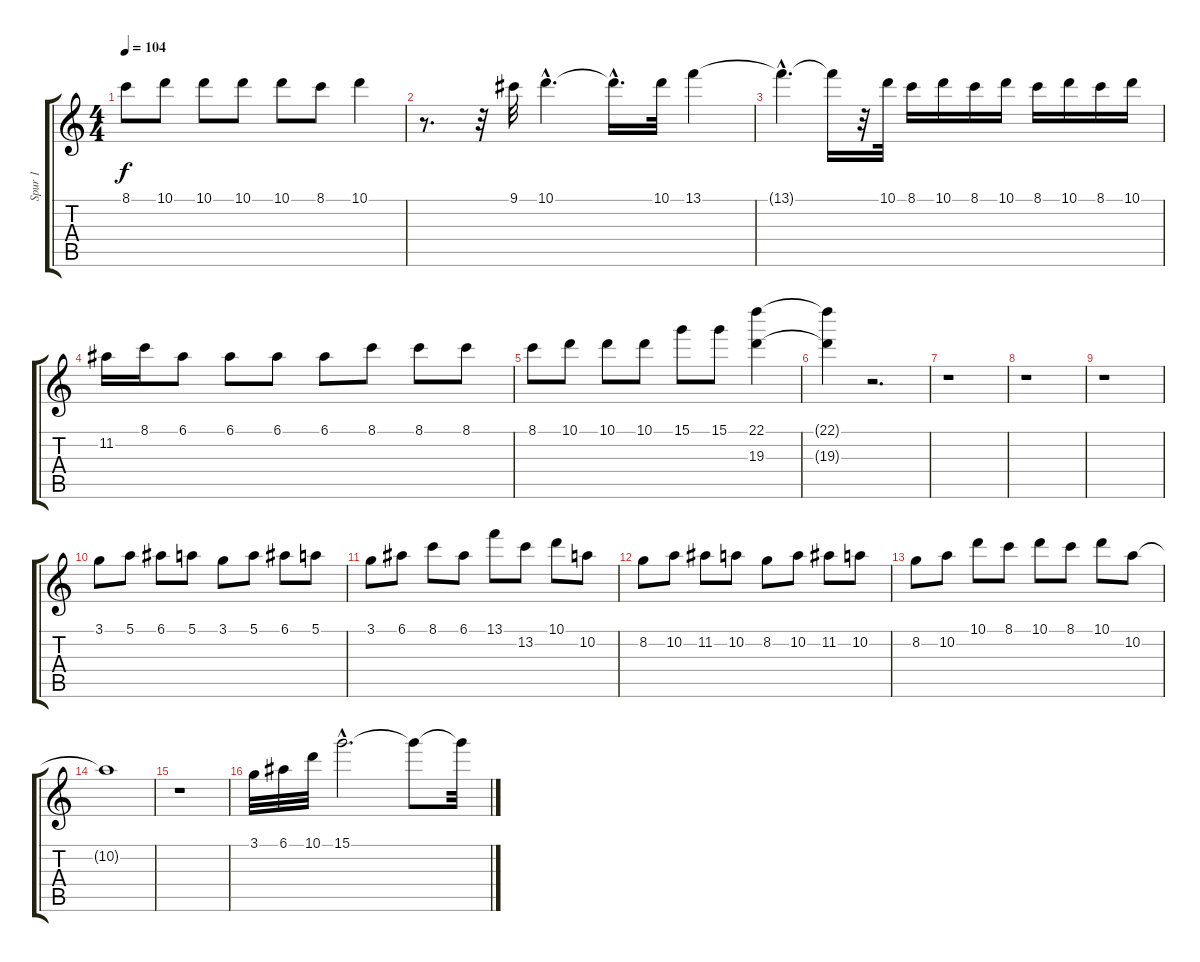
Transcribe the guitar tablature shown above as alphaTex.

\track ("Spur 1" "Spur 1") {instrument acousticguitarsteel}
\staff {score tabs}
\tuning (E4 B3 G3 D3 A2 E2) {hide}
\ts (4 4)
\tempo 104
\clef g2
\ks c
8.1.8{dy f} 10.1.8 10.1.8 10.1.8 10.1.8 8.1.8 10.1.4 |
r.8{d} r.32 9.1.32 10.1{hac}.4{d} 10.1{hac t}.16{d} 10.1.32 13.1.4 |
13.1{hac t}.4{d} 13.1{t}.16 r.32 10.1.32 8.1.16 10.1.16 8.1.16 10.1.16 8.1.16 10.1.16 8.1.16 10.1.16 |
11.2.16 8.1.16 6.1.8 6.1.8 6.1.8 6.1.8 8.1.8 8.1.8 8.1.8 |
8.1.8 10.1.8 10.1.8 10.1.8 15.1.8 15.1.8 (22.1 19.3).4 |
(22.1{t} 19.3{t}).4 r.2{d} |
r.1 |
r.1 |
r.1 |
3.1.8{volume 6} 5.1.8 6.1.8 5.1.8 3.1.8 5.1.8 6.1.8 5.1.8 |
3.1.8 6.1.8 8.1.8 6.1.8 13.1.8 13.2.8 10.1.8 10.2.8 |
8.2.8 10.2.8 11.2.8 10.2.8 8.2.8 10.2.8 11.2.8 10.2.8 |
8.2.8 10.2.8 10.1.8 8.1.8 10.1.8 8.1.8 10.1.8 10.2.8 |
10.2{t}.1 |
r.1 |
3.1.32 6.1.32 10.1.32 15.1{hac}.2{d} 15.1{t}.8 15.1{t}.32
